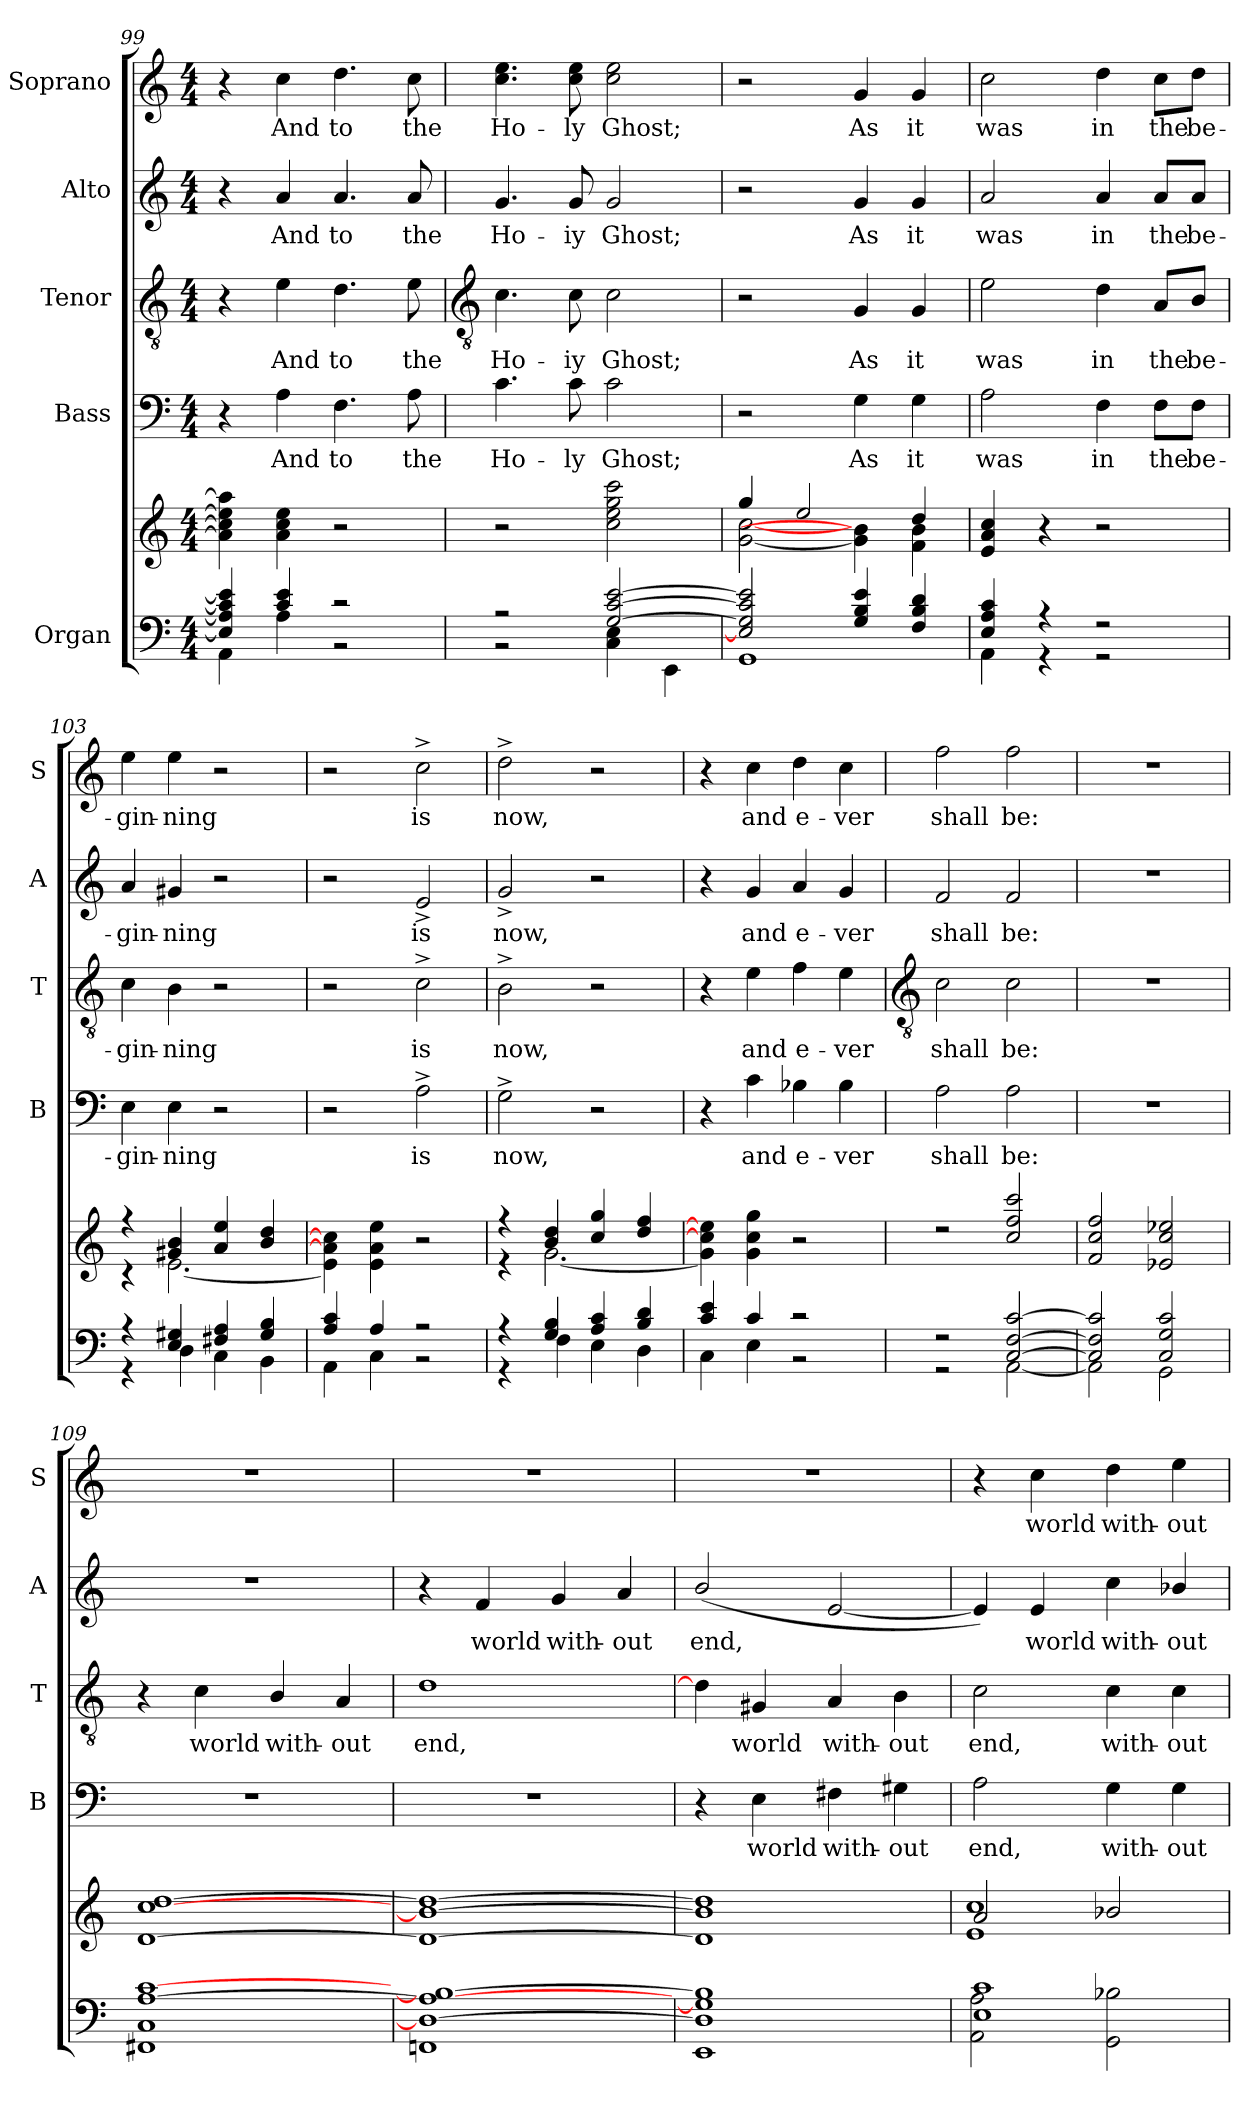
**kern	**kern	**kern	**text	**kern	**text	**kern	**text	**kern	**text
*part5	*part5	*part4	*part4	*part3	*part3	*part2	*part2	*part1	*part1
*staff6	*staff5	*staff4	*staff4	*staff3	*staff3	*staff2	*staff2	*staff1	*staff1
*I"Organ	*	*I"Bass	*	*I"Tenor	*	*I"Alto	*	*I"Soprano	*
*	*	*I'B	*	*I'T	*	*I'A	*	*I'S	*
*clefF4	*clefG2	*clefF4	*	*clefGv2	*	*clefG2	*	*clefG2	*
*k[]	*k[]	*k[]	*	*k[]	*	*k[]	*	*k[]	*
*C:	*C:	*C:	*	*C:	*	*C:	*	*C:	*
*M4/4	*M4/4	*M4/4	*	*M4/4	*	*M4/4	*	*M4/4	*
=99	=99	=99	=99	=99	=99	=99	=99	=99	=99
*^	*^	*	*	*	*	*	*	*	*
4E/] 4A/] 4c/] 4e/]	4AA\	4a] 4cc] 4ee] 4aa]	2ryy	4r	.	4r	.	4r	.	4r	.
!	!	!	!	!	!LO:LY:b	!	!LO:LY:b	!	!LO:LY:b	!	!LO:LY:b
4c/ 4e/	4A\	4a 4cc 4ee	.	4A	And	4e	And	4a	And	4cc	And
!	!	!	!	!	!LO:LY:b	!	!LO:LY:b	!	!LO:LY:b	!	!LO:LY:b
2r	2r	2r	2ryy	4.F	to	4.d	to	4.a	to	4.dd	to
!	!	!	!	!	!LO:LY:b	!	!LO:LY:b	!	!LO:LY:b	!	!LO:LY:b
.	.	.	.	8A	the	8e	the	8a	the	8cc	the
!!LO:LB:g=z
=100	=100	=100	=100	=100	=100	=100	=100	=100	=100	=100	=100
*	*	*	*	*	*	*clefGv2	*	*	*	*	*
!	!	!	!	!	!LO:LY:b	!	!LO:LY:b	!	!LO:LY:b	!	!LO:LY:b
2r	2r	2r	2ryy	4.c	Ho-	4.c	Ho-	4.g	Ho-	4.cc 4.ee	Ho-
!	!	!	!	!	!LO:LY:b	!	!LO:LY:b	!	!LO:LY:b	!	!LO:LY:b
.	.	.	.	8c	-ly	8c	-iy	8g	-iy	8cc 8ee	-ly
!	!	!	!	!	!LO:LY:b	!	!LO:LY:b	!	!LO:LY:b	!	!LO:LY:b
[2G/ [2c/ [2e/	4C\ 4E\	2cc 2ee 2gg 2ccc	2ryy	2c	Ghost;	2c	Ghost;	2g	Ghost;	2cc 2ee	Ghost;
.	4EE\	.	.	.	.	.	.	.	.	.	.
=101	=101	=101	=101	=101	=101	=101	=101	=101	=101	=101	=101
2E/] 2G/] 2c/] 2e/]	1GG\	4gg/	[2g\ [2cc\	2r	.	2r	.	2r	.	2r	.
.	.	2ee/	.	.	.	.	.	.	.	.	.
!	!	!	!	!	!LO:LY:b	!	!LO:LY:b	!	!LO:LY:b	!	!LO:LY:b
4G/ 4B/ 4e/	.	.	4g\] 4b\]	4G	As	4G	As	4g	As	4g	As
!	!	!	!	!	!LO:LY:b	!	!LO:LY:b	!	!LO:LY:b	!	!LO:LY:b
4F/ 4B/ 4d/	.	4dd/	4f\ 4b\	4G	it	4G	it	4g	it	4g	it
=102	=102	=102	=102	=102	=102	=102	=102	=102	=102	=102	=102
!	!	!	!	!	!LO:LY:b	!	!LO:LY:b	!	!LO:LY:b	!	!LO:LY:b
4E/ 4A/ 4c/	4AA\	4e 4a 4cc	2ryy	2A	was	2e	was	2a	was	2cc	was
4r	4r	4r	.	.	.	.	.	.	.	.	.
!	!	!	!	!	!LO:LY:b	!	!LO:LY:b	!	!LO:LY:b	!	!LO:LY:b
2r	2r	2r	2ryy	4F	in	4d	in	4a	in	4dd	in
!	!	!	!	!	!LO:LY:b	!	!LO:LY:b	!	!LO:LY:b	!	!LO:LY:b
.	.	.	.	8F\L	the	8A/L	the	8a/L	the	8cc\L	the
!	!	!	!	!	!LO:LY:b	!	!LO:LY:b	!	!LO:LY:b	!	!LO:LY:b
.	.	.	.	8F\J	be-	8B/J	be-	8a/J	be-	8dd\J	be-
=103	=103	=103	=103	=103	=103	=103	=103	=103	=103	=103	=103
!	!	!	!	!	!LO:LY:b	!	!LO:LY:b	!	!LO:LY:b	!	!LO:LY:b
4r	4r	4r	4r	4E	-gin-	4c	-gin-	4a	-gin-	4ee	-gin-
!	!	!	!	!	!LO:LY:b	!	!LO:LY:b	!	!LO:LY:b	!	!LO:LY:b
4E/ 4G#X/	4D\	4g#X 4b	[2.e\	4E	-ning	4B	-ning	4g#X	-ning	4ee	-ning
4F#X/ 4A/	4C\	4a/ 4ee/	.	2r	.	2r	.	2r	.	2r	.
4G#/ 4B/	4BB\	4b/ 4dd/	.	.	.	.	.	.	.	.	.
=104	=104	=104	=104	=104	=104	=104	=104	=104	=104	=104	=104
4A/ 4c/	4AA\	2ryy	4e\] 4a\] 4cc\]	2r	.	2r	.	2r	.	2r	.
4A/	4C\	.	4e\ 4a\ 4ee\	.	.	.	.	.	.	.	.
!	!	!	!	!	!LO:LY:b	!	!LO:LY:b	!	!LO:LY:b	!	!LO:LY:b
2r	2r	2ryy	2r	2A^	is	2c^	is	2e^	is	2cc^	is
=105	=105	=105	=105	=105	=105	=105	=105	=105	=105	=105	=105
!	!	!	!	!	!LO:LY:b	!	!LO:LY:b	!	!LO:LY:b	!	!LO:LY:b
4r	4r	4r	4r	2G^	now,	2B^	now,	2g^	now,	2dd^	now,
4G/ 4B/	4F\	4b/ 4dd/	[2.g\	.	.	.	.	.	.	.	.
4A/ 4c/	4E\	4cc/ 4gg/	.	2r	.	2r	.	2r	.	2r	.
4B/ 4d/	4D\	4dd/ 4ff/	.	.	.	.	.	.	.	.	.
=106	=106	=106	=106	=106	=106	=106	=106	=106	=106	=106	=106
4c/ 4e/	4C\	2ryy	4g\] 4cc\] 4ee\]	4r	.	4r	.	4r	.	4r	.
!	!	!	!	!	!LO:LY:b	!	!LO:LY:b	!	!LO:LY:b	!	!LO:LY:b
4c/	4E\	.	4g\ 4cc\ 4gg\	4c	and	4e	and	4g	and	4cc	and
!	!	!	!	!	!LO:LY:b	!	!LO:LY:b	!	!LO:LY:b	!	!LO:LY:b
2r	2r	2ryy	2r	4B-X	e-	4f	e-	4a	e-	4dd	e-
!	!	!	!	!	!LO:LY:b	!	!LO:LY:b	!	!LO:LY:b	!	!LO:LY:b
.	.	.	.	4B-	-ver	4e	-ver	4g	-ver	4cc	-ver
!!LO:LB:g=z
=107	=107	=107	=107	=107	=107	=107	=107	=107	=107	=107	=107
*	*	*	*	*	*	*clefGv2	*	*	*	*	*
!	!	!	!	!	!LO:LY:b	!	!LO:LY:b	!	!LO:LY:b	!	!LO:LY:b
2r	2r	2r	1ryy	2A	shall	2c	shall	2f	shall	2ff	shall
!	!	!	!	!	!LO:LY:b	!	!LO:LY:b	!	!LO:LY:b	!	!LO:LY:b
[2C/ [2F/ [2c/	[2AA\	2cc 2ff 2ccc	.	2A	be:	2c	be:	2f	be:	2ff	be:
=108	=108	=108	=108	=108	=108	=108	=108	=108	=108	=108	=108
2C/] 2F/] 2c/]	2AA\]	2f 2cc 2ff	1ryy	1r	.	1r	.	1r	.	1r	.
2C/ 2G/ 2c/	2GG\	2e-X 2cc 2ee-X	.	.	.	.	.	.	.	.	.
=109	=109	=109	=109	=109	=109	=109	=109	=109	=109	=109	=109
[1A/ [1c/	1FF#X\ 1C\	[1d [1cc [1dd	1ryy	1r	.	4r	.	1r	.	1r	.
!	!	!	!	!	!	!	!LO:LY:b	!	!	!	!
.	.	.	.	.	.	4c	world	.	.	.	.
!	!	!	!	!	!	!	!LO:LY:b	!	!	!	!
.	.	.	.	.	.	4B/	with-	.	.	.	.
!	!	!	!	!	!	!	!LO:LY:b	!	!	!	!
.	.	.	.	.	.	4A	-out	.	.	.	.
=110	=110	=110	=110	=110	=110	=110	=110	=110	=110	=110	=110
!	!	!	!	!	!	!	!LO:LY:b	!	!	!	!
1D/_ 1A/_ 1B/_	1FFn\	1d_ 1b_ 1dd_	1ryy	1r	.	1d	end,	4r	.	1r	.
!	!	!	!	!	!	!	!	!	!LO:LY:b	!	!
.	.	.	.	.	.	.	.	4f	world	.	.
!	!	!	!	!	!	!	!	!	!LO:LY:b	!	!
.	.	.	.	.	.	.	.	4g	with-	.	.
!	!	!	!	!	!	!	!	!	!LO:LY:b	!	!
.	.	.	.	.	.	.	.	4a	-out	.	.
=111	=111	=111	=111	=111	=111	=111	=111	=111	=111	=111	=111
!	!	!	!	!	!	!	!	!	!LO:LY:b	!	!
1D/] 1G#/] 1B/]	1EE\	1d] 1b] 1dd]	1ryy	4r	.	4d]	.	(<2b/	end,	1r	.
!	!	!	!	!	!LO:LY:b	!	!LO:LY:b	!	!	!	!
.	.	.	.	4E	world	4G#X	world	.	.	.	.
!	!	!	!	!	!LO:LY:b	!	!LO:LY:b	!	!	!	!
.	.	.	.	4F#X	with-	4A	with-	[2e	.	.	.
!	!	!	!	!	!LO:LY:b	!	!LO:LY:b	!	!	!	!
.	.	.	.	4G#X	-out	4B	-out	.	.	.	.
=112	=112	=112	=112	=112	=112	=112	=112	=112	=112	=112	=112
!	!	!	!	!	!LO:LY:b	!	!LO:LY:b	!	!	!	!
1E/ 1c/	2AA\ 2A\	2a/	1e\ 1cc\	2A	end,	2c	end,	4e])	.	4r	.
!	!	!	!	!	!	!	!	!	!LO:LY:b	!	!LO:LY:b
.	.	.	.	.	.	.	.	4e	world	4cc	world
!	!	!	!	!	!LO:LY:b	!	!LO:LY:b	!	!LO:LY:b	!	!LO:LY:b
.	2GG\ 2B-X\	2b-X/	.	4G	with-	4c	with-	4cc	with-	4dd	with-
!	!	!	!	!	!LO:LY:b	!	!LO:LY:b	!	!LO:LY:b	!	!LO:LY:b
.	.	.	.	4G	-out	4c	-out	4b-X/	-out	4ee	-out
*v	*v	*	*	*	*	*	*	*	*	*	*
*	*v	*v	*	*	*	*	*	*	*	*
=	=	=	=	=	=	=	=	=	=
*-	*-	*-	*-	*-	*-	*-	*-	*-	*-
